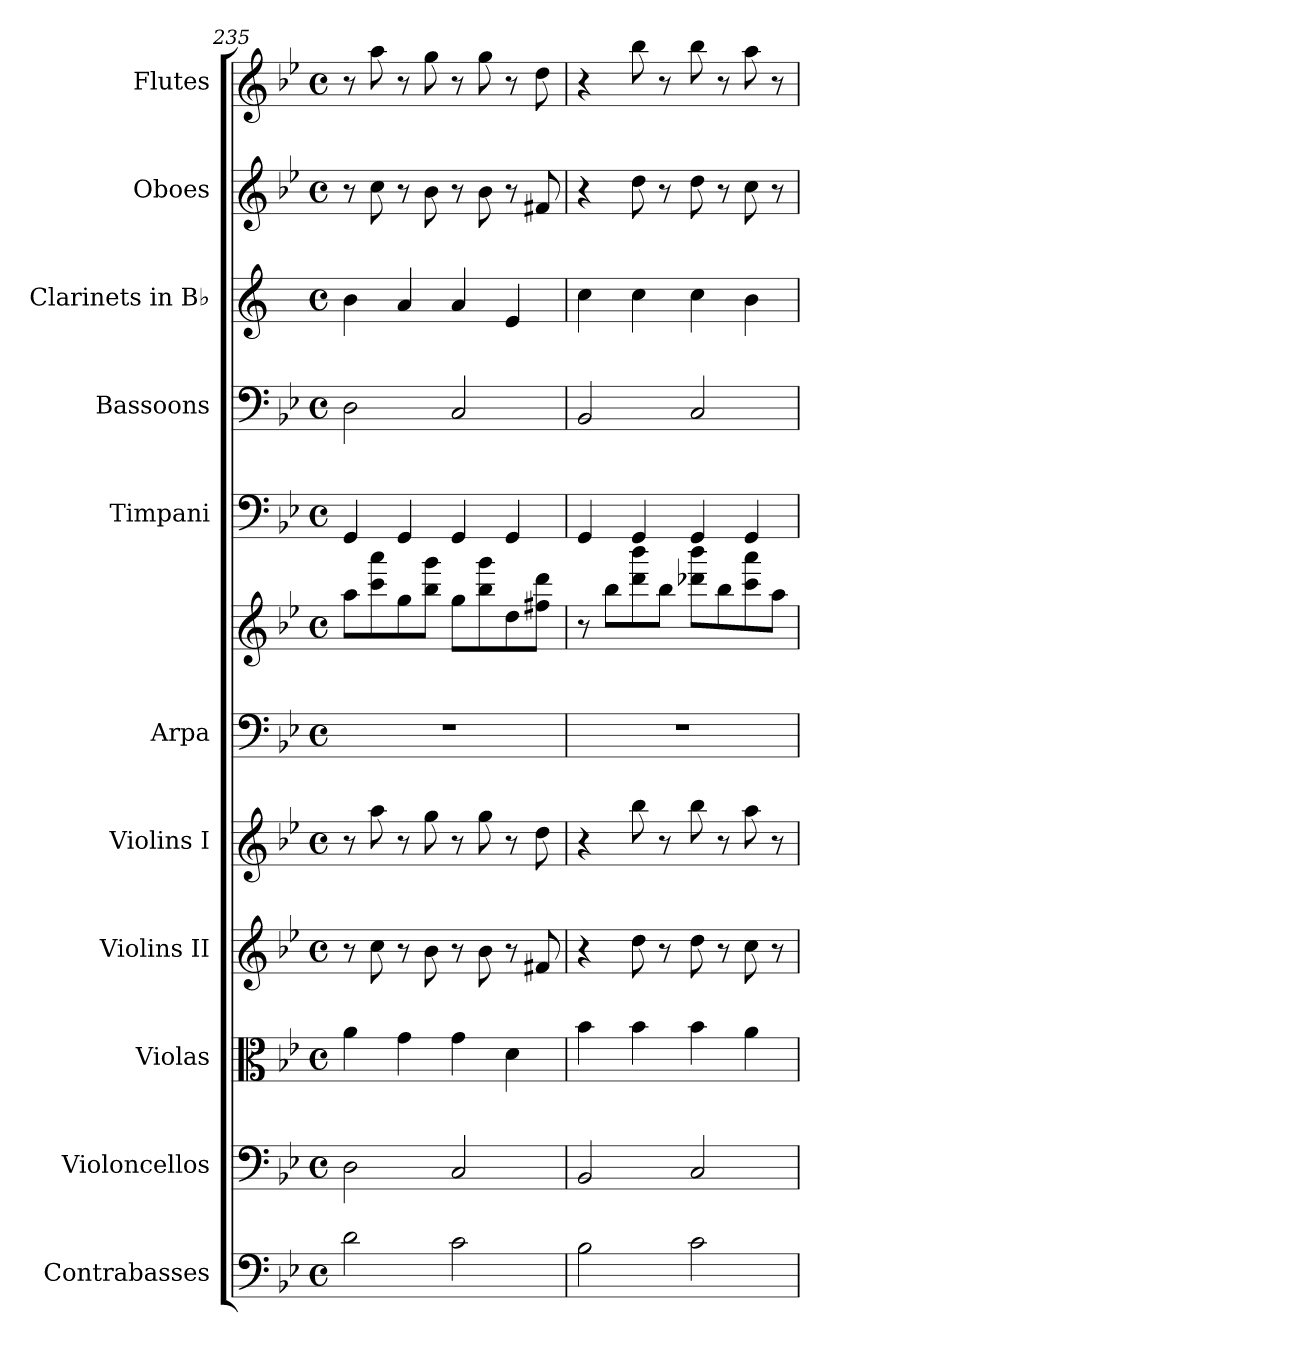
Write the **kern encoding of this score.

**kern	**kern	**kern	**kern	**kern	**kern	**kern	**kern	**kern	**kern	**kern	**kern
*part11	*part10	*part9	*part8	*part7	*part6	*part6	*part5	*part4	*part3	*part2	*part1
*staff12	*staff11	*staff10	*staff9	*staff8	*staff7	*staff6	*staff5	*staff4	*staff3	*staff2	*staff1
*I"Contrabasses	*I"Violoncellos	*I"Violas	*I"Violins II	*I"Violins I	*I"Arpa	*	*I"Timpani	*I"Bassoons	*I"Clarinets in B♭	*I"Oboes	*I"Flutes
*I'Cb.	*I'Vc.	*I'Vla.	*I'Vln. II	*I'Vln. I	*I'Arp.	*	*I'Timp.	*I'Bsn.	*	*I'Ob.	*I'Fl.
*clefF4	*clefF4	*clefC3	*clefG2	*clefG2	*clefF4	*clefG2	*clefF4	*clefF4	*clefG2	*clefG2	*clefG2
*ITrd7c12	*	*	*	*	*	*	*	*	*ITrd1c2	*	*
*k[b-e-]	*k[b-e-]	*k[b-e-]	*k[b-e-]	*k[b-e-]	*k[b-e-]	*k[b-e-]	*k[b-e-]	*k[b-e-]	*k[b-e-]	*k[b-e-]	*k[b-e-]
*M4/4	*M4/4	*M4/4	*M4/4	*M4/4	*M4/4	*M4/4	*M4/4	*M4/4	*M4/4	*M4/4	*M4/4
*met(c)	*met(c)	*met(c)	*met(c)	*met(c)	*met(c)	*met(c)	*met(c)	*met(c)	*met(c)	*met(c)	*met(c)
=235	=235	=235	=235	=235	=235	=235	=235	=235	=235	=235	=235
2D\	2D\	4a\	8r	8r	1r	8aa\L	4GG/	2D\	4a\	8r	8r
.	.	.	8cc\	8aa\	.	8ccc\ 8aaa\	.	.	.	8cc\	8aa\
.	.	4g\	8r	8r	.	8gg\	4GG/	.	4g/	8r	8r
.	.	.	8b-\	8gg\	.	8bb-\ 8ggg\J	.	.	.	8b-\	8gg\
2C\	2C/	4g\	8r	8r	.	8gg\L	4GG/	2C/	4g/	8r	8r
.	.	.	8b-\	8gg\	.	8bb-\ 8ggg\	.	.	.	8b-\	8gg\
.	.	4d\	8r	8r	.	8dd\	4GG/	.	4d/	8r	8r
.	.	.	8f#X/	8dd\	.	8ff#X\ 8ddd\J	.	.	.	8f#X/	8dd\
!!LO:PB:g=z
=236	=236	=236	=236	=236	=236	=236	=236	=236	=236	=236	=236
2BB-\	2BB-/	4b-\	4r	4r	1r	8r	4GG/	2BB-/	4b-\	4r	4r
.	.	.	.	.	.	8bb-\L	.	.	.	.	.
.	.	4b-\	8dd\	8bb-\	.	8ddd\ 8bbb-\	4GG/	.	4b-\	8dd\	8bb-\
.	.	.	8r	8r	.	8bb-\J	.	.	.	8r	8r
2C\	2C/	4b-\	8dd\	8bb-\	.	8ddd-X\ 8bbb-\L	4GG/	2C/	4b-\	8dd\	8bb-\
.	.	.	8r	8r	.	8bb-\	.	.	.	8r	8r
.	.	4a\	8cc\	8aa\	.	8ccc\ 8aaa\	4GG/	.	4a\	8cc\	8aa\
.	.	.	8r	8r	.	8aa\J	.	.	.	8r	8r
=	=	=	=	=	=	=	=	=	=	=	=
*-	*-	*-	*-	*-	*-	*-	*-	*-	*-	*-	*-
